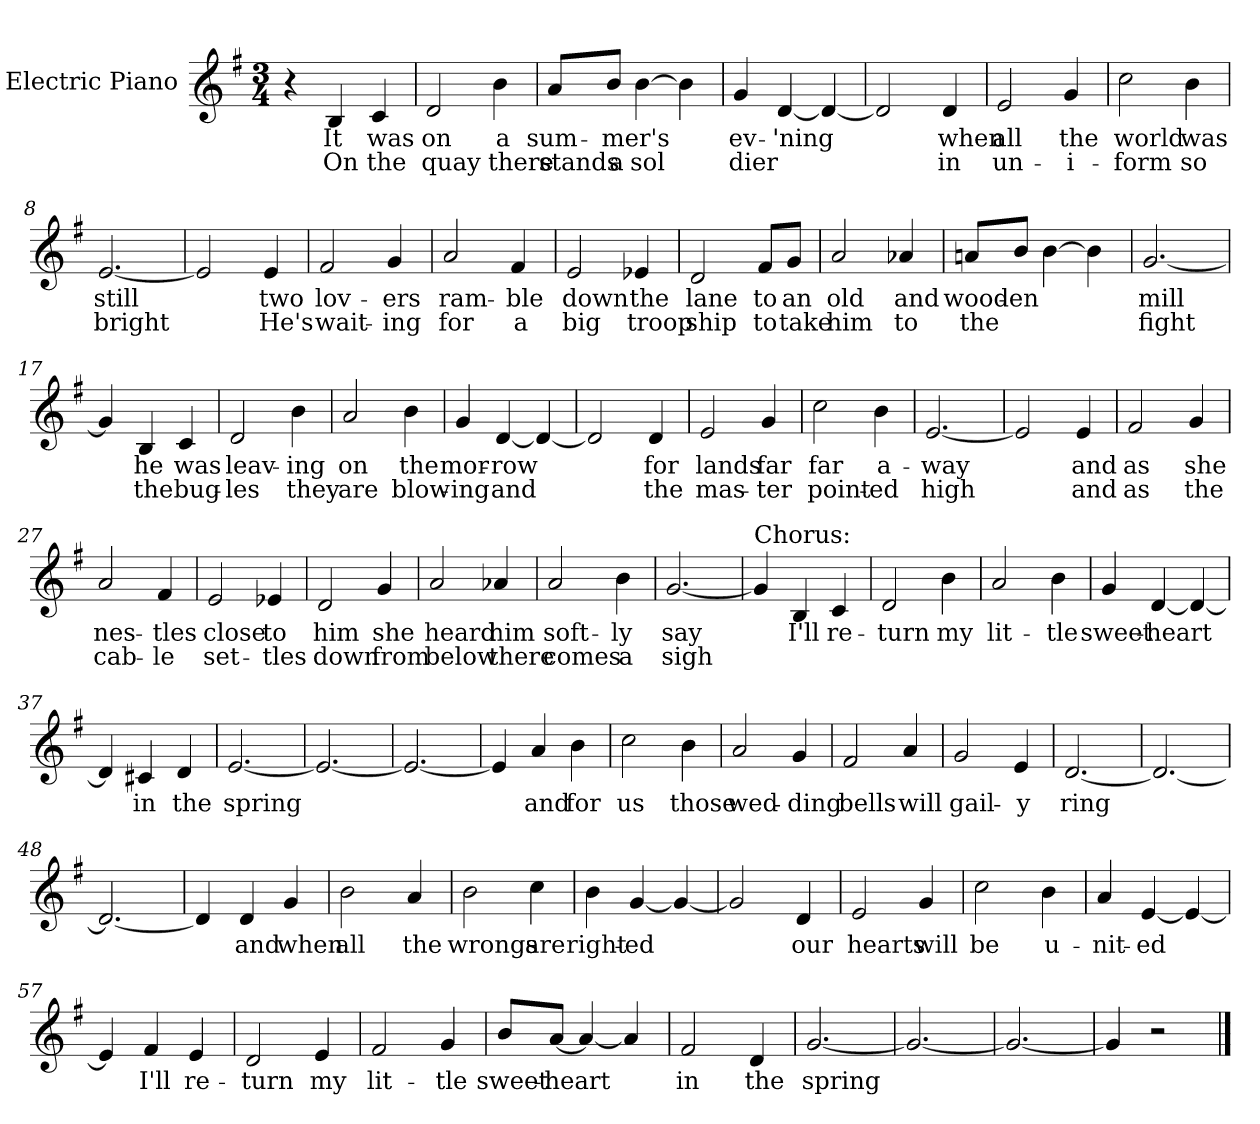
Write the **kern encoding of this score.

**kern	**text	**text
*part1	*part1	*part1
*staff1	*staff1	*staff1
*I"Electric Piano	*	*
*I'E.Pno	*	*
*clefG2	*	*
*k[f#]	*	*
*G:	*	*
*M3/4	*	*
=1	=1	=1
4r	.	.
4B/	It	On
4c/	was	the
=2	=2	=2
2d/	on	quay
4b\	a	there
=3	=3	=3
8a/L	sum-	stands
8b/J	-mer's	a
[4b\	.	-sol
4b\]	.	.
=4	=4	=4
4g/	ev-	dier
[4d/	-'ning	.
4d/_	.	.
=5	=5	=5
2d/]	.	.
4d/	when	in
!!LO:LB:g=z
=6	=6	=6
2e/	all	un-
4g/	the	-i-
=7	=7	=7
2cc\	world	-form
4b\	was	so
=8	=8	=8
[2.e/	still	bright
=9	=9	=9
2e/]	.	.
4e/	two	He's
=10	=10	=10
2f#/	lov-	wait-
4g/	-ers	-ing
=11	=11	=11
2a/	ram-	for
4f#/	-ble	a
=12	=12	=12
2e/	down	big
4e-X/	the	troop
!!LO:LB:g=z
=13	=13	=13
2d/	lane	ship
8f#/L	to	to
8g/J	an	take
=14	=14	=14
2a/	old	him
4a-X/	and	to
=15	=15	=15
8an/L	wood-	the
8b/J	-en	.
[4b\	.	.
4b\]	.	.
=16	=16	=16
[2.g/	mill	fight
=17	=17	=17
4g/]	.	.
4B/	he	the
4c/	was	bug-
=18	=18	=18
2d/	leav-	-les
4b\	-ing	they
=19	=19	=19
2a/	on	are
4b\	the	blow-
!!LO:LB:g=z
=20	=20	=20
4g/	mor-	-ing
[4d/	-row	and
4d/_	.	.
=21	=21	=21
2d/]	.	.
4d/	for	the
=22	=22	=22
2e/	lands	mas-
4g/	far	-ter
=23	=23	=23
2cc\	far	point-
4b\	a-	-ed
=24	=24	=24
[2.e/	-way	high
=25	=25	=25
2e/]	.	.
4e/	and	and
=26	=26	=26
2f#/	as	as
4g/	she	the
=27	=27	=27
2a/	nes-	cab-
4f#/	-tles	-le
!!LO:LB:g=z
=28	=28	=28
2e/	close	set-
4e-X/	to	-tles
=29	=29	=29
2d/	him	down
4g/	she	from
=30	=30	=30
2a/	heard	below
4a-X/	him	there
=31	=31	=31
2a/	soft-	comes
4b\	-ly	a
=32	=32	=32
[2.g/	say	sigh
=33	=33	=33
!LO:TX:a:t=Chorus&colon;	!	!
4g/]	.	.
4B/	I'll	.
4c/	re-	.
=34	=34	=34
2d/	-turn	.
4b\	my	.
!!LO:LB:g=z
=35	=35	=35
2a/	lit-	.
4b\	-tle	.
=36	=36	=36
4g/	sweet-	.
[4d/	-heart	.
4d/_	.	.
=37	=37	=37
4d/]	.	.
4c#X/	in	.
4d/	the	.
=38	=38	=38
[2.e/	spring	.
=39	=39	=39
2.e/_	.	.
=40	=40	=40
2.e/_	.	.
=41	=41	=41
4e/]	.	.
4a/	and	.
4b\	for	.
=42	=42	=42
2cc\	us	.
4b\	those	.
!!LO:LB:g=z
=43	=43	=43
2a/	wed-	.
4g/	-ding	.
=44	=44	=44
2f#/	bells	.
4a/	will	.
=45	=45	=45
2g/	gail-	.
4e/	-y	.
=46	=46	=46
[2.d/	ring	.
=47	=47	=47
2.d/_	.	.
=48	=48	=48
2.d/_	.	.
=49	=49	=49
4d/]	.	.
4d/	and	.
4g/	when	.
=50	=50	=50
2b\	all	.
4a/	the	.
!!LO:PB:g=z
=51	=51	=51
2b\	wrongs	.
4cc\	are	.
=52	=52	=52
4b\	right-	.
[4g/	-ed	.
4g/_	.	.
=53	=53	=53
2g/]	.	.
4d/	our	.
=54	=54	=54
2e/	hearts	.
4g/	will	.
=55	=55	=55
2cc\	be	.
4b\	u-	.
=56	=56	=56
4a/	-nit-	.
[4e/	-ed	.
4e/_	.	.
=57	=57	=57
4e/]	.	.
4f#/	I'll	.
4e/	re-	.
!!LO:LB:g=z
=58	=58	=58
2d/	-turn	.
4e/	my	.
=59	=59	=59
2f#/	lit-	.
4g/	-tle	.
=60	=60	=60
8b/L	sweet-	.
[8a/J	-heart	.
4a/_	.	.
4a/]	.	.
=61	=61	=61
2f#/	in	.
4d/	the	.
=62	=62	=62
[2.g/	spring	.
=63	=63	=63
2.g/_	.	.
=64	=64	=64
2.g/_	.	.
=65	=65	=65
4g/]	.	.
2r	.	.
==	==	==
*-	*-	*-
